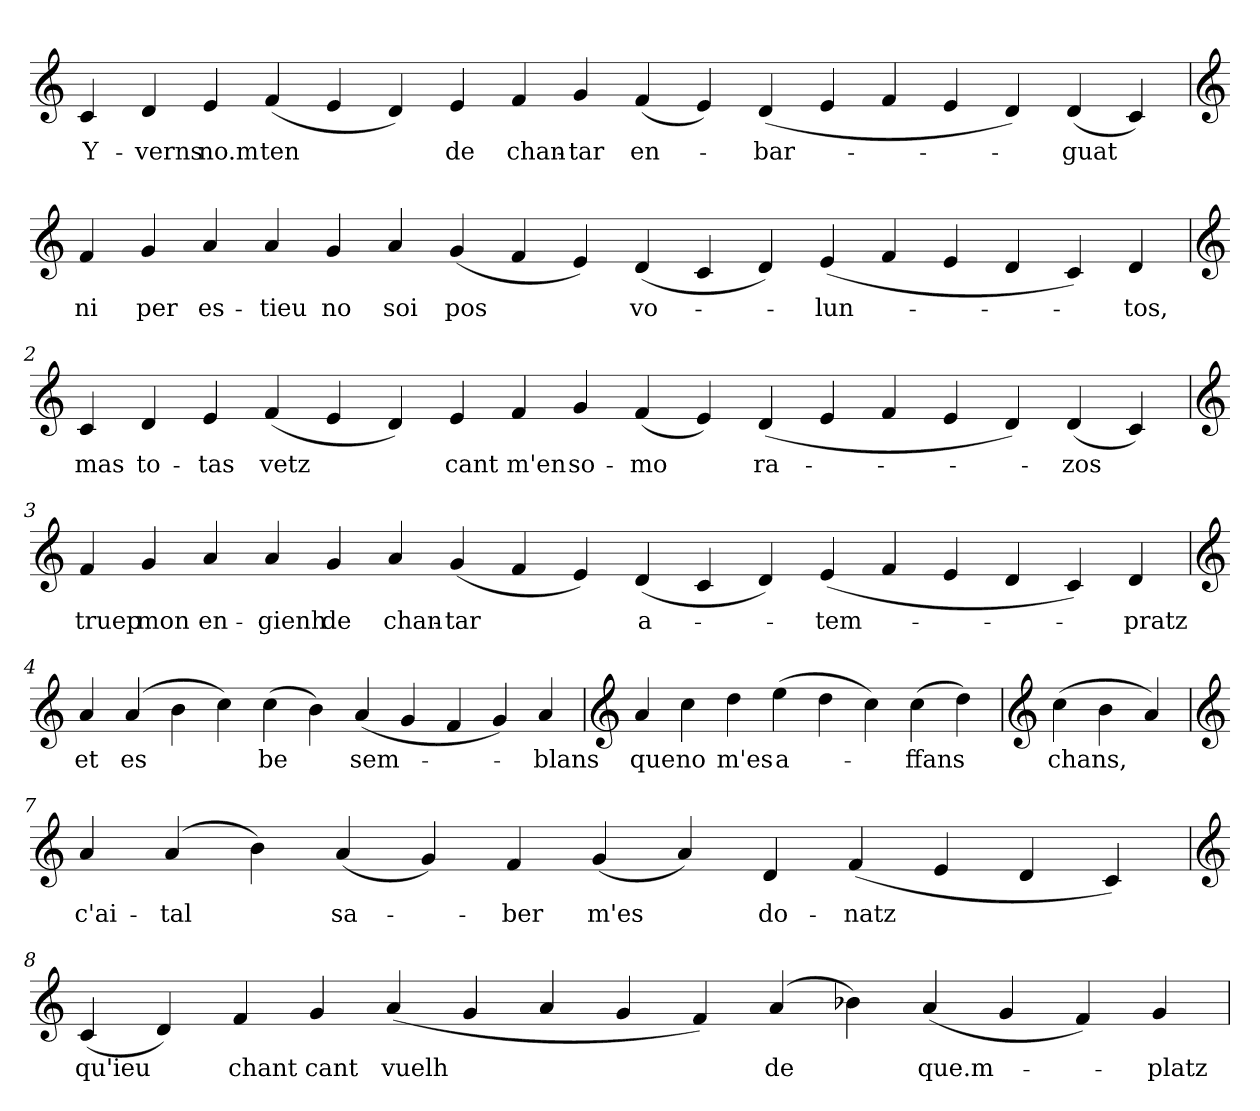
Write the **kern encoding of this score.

**kern	**text
*part1	*part1
*staff1	*staff1
*clefG2	*
=	=
4c	Y-
4d	-verns
4e	no.m
(4f	ten
4e	.
4d)	.
4e	de
4f	chan-
4g	-tar
(4f	en-
4e)	.
(4d	-bar-
4e	.
4f	.
4e	.
4d)	.
(4d	-guat
4c)	.
=1	=1
*clefG2	*
4f	ni
4g	per
4a	es-
4a	-tieu
4g	no
4a	soi
(4g	pos
4f	.
4e)	.
(4d	vo-
4c	.
4d)	.
(4e	-lun-
4f	.
4e	.
4d	.
4c)	.
4d	-tos,
=2	=2
*clefG2	*
4c	mas
4d	to-
4e	-tas
(4f	vetz
4e	.
4d)	.
4e	cant
4f	m'en
4g	so-
(4f	-mo
4e)	.
(4d	ra-
4e	.
4f	.
4e	.
4d)	.
(4d	-zos
4c)	.
=3	=3
*clefG2	*
4f	truep
4g	mon
4a	en-
4a	-gienh
4g	de
4a	chan-
(4g	-tar
4f	.
4e)	.
(4d	a-
4c	.
4d)	.
(4e	-tem-
4f	.
4e	.
4d	.
4c)	.
4d	-pratz
=4	=4
*clefG2	*
4a	et
(4a	es
4b	.
4cc)	.
(4cc	be
4b)	.
(4a	sem-
4g	.
4f	.
4g)	.
4a	-blans
=5	=5
*clefG2	*
4a	que
4cc	no
4dd	m'es
(4ee	a-
4dd	.
4cc)	.
(4cc	-ffans
4dd)	.
=6	=6
*clefG2	*
(4cc	chans,
4b	.
4a)	.
=7	=7
*clefG2	*
4a	c'ai-
(4a	-tal
4b)	.
(4a	sa-
4g)	.
4f	-ber
(4g	m'es
4a)	.
4d	do-
(4f	-natz
4e	.
4d	.
4c)	.
=8	=8
*clefG2	*
(4c	qu'ieu
4d)	.
4f	chant
4g	cant
(4a	vuelh
4g	.
4a	.
4g	.
4f)	.
(4a	de
4b-X)	.
(4a	que.m-
4g	.
4f)	.
4g	-platz
=	=
*-	*-
